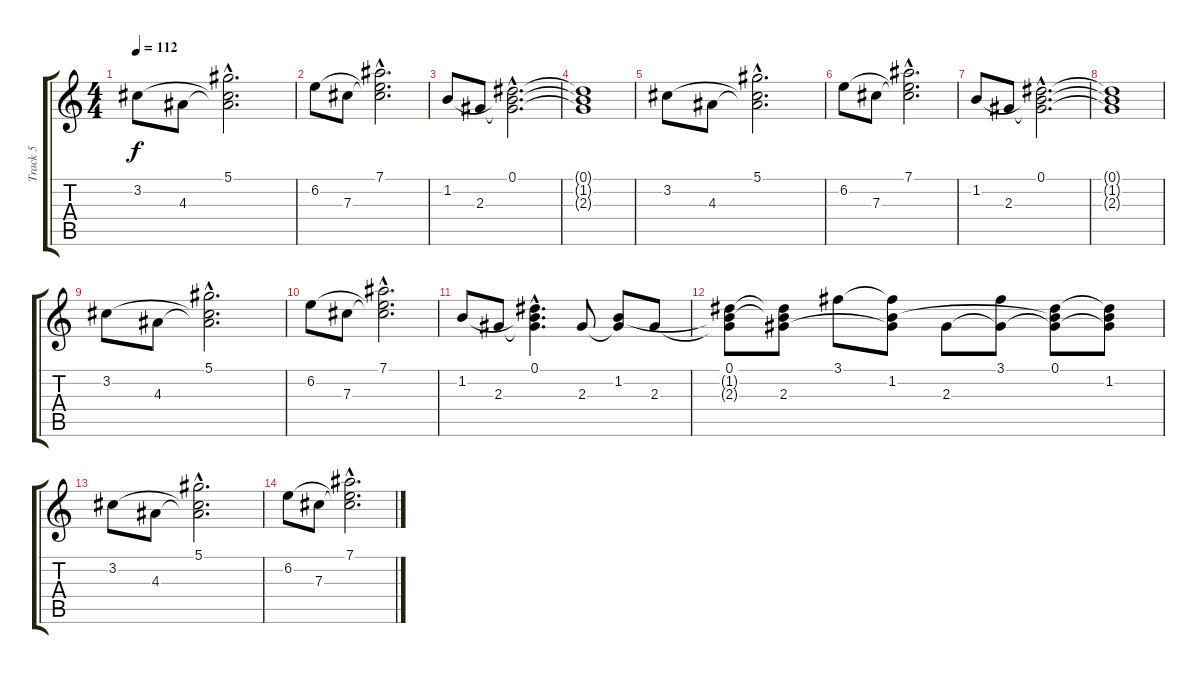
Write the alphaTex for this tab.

\track ("Track 5" "Track 5") {instrument electricguitarclean}
\staff {score tabs}
\tuning (Eb4 Bb3 Gb3 Db3 Ab2 Eb2) {hide}
\ts (4 4)
\tempo 112
\clef g2
\ks c
3.2.8{dy f} 4.3.8 (5.1{hac} 3.2{hac t} 4.3{hac t}).2{d} |
6.2.8 7.3.8 (7.1{hac} 6.2{hac t} 7.3{hac t}).2{d} |
1.2.8 2.3.8 (0.1{hac} 1.2{hac t} 2.3{hac t}).2{d} |
(0.1{t} 1.2{t} 2.3{t}).1 |
3.2.8 4.3.8 (5.1{hac} 3.2{hac t} 4.3{hac t}).2{d} |
6.2.8 7.3.8 (7.1{hac} 6.2{hac t} 7.3{hac t}).2{d} |
1.2.8 2.3.8 (0.1{hac} 1.2{hac t} 2.3{hac t}).2{d} |
(0.1{t} 1.2{t} 2.3{t}).1 |
3.2.8 4.3.8 (5.1{hac} 3.2{hac t} 4.3{hac t}).2{d} |
6.2.8 7.3.8 (7.1{hac} 6.2{hac t} 7.3{hac t}).2{d} |
1.2.8 2.3.8 (0.1{hac} 1.2{hac t} 2.3{hac t}).4{d} 2.3.8 (1.2 2.3{t}).8 2.3.8 |
(0.1 1.2{t} 2.3{t}).8 (0.1{t} 1.2{t} 2.3).8 3.1.8 (3.1{t} 1.2 2.3{t}).8 2.3.8 (3.1 2.3{t}).8 (0.1 1.2{t} 2.3{t}).8 (0.1{t} 1.2 2.3{t}).8 |
3.2.8 4.3.8 (5.1{hac} 3.2{hac t} 4.3{hac t}).2{d} |
6.2.8 7.3.8 (7.1{hac} 6.2{hac t} 7.3{hac t}).2{d}
